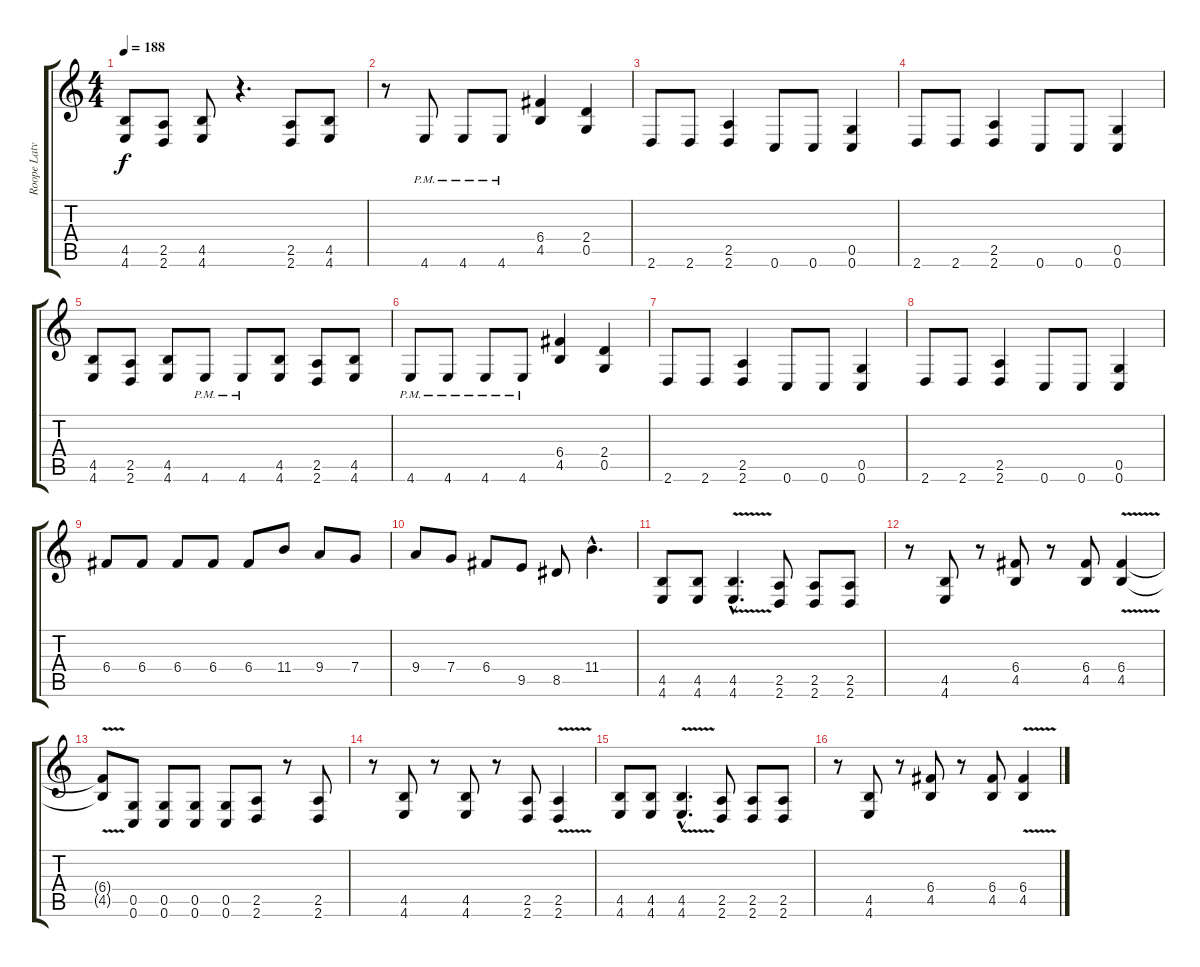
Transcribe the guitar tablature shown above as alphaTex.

\track ("Roope Latvala" "Roope Latv") {instrument distortionguitar}
\staff {score tabs}
\tuning (D4 A3 F3 C3 G2 C2) {hide}
\ts (4 4)
\tempo 188
\clef g2
\ks c
(4.5 4.6).8{dy f} (2.5 2.6).8 (4.5 4.6).8 r.4{d} (2.5 2.6).8 (4.5 4.6).8 |
r.8 4.6{pm}.8 4.6{pm}.8 4.6{pm}.8 (6.4 4.5).4 (2.4 0.5).4 |
2.6.8 2.6.8 (2.5 2.6).4 0.6.8 0.6.8 (0.5 0.6).4 |
2.6.8 2.6.8 (2.5 2.6).4 0.6.8 0.6.8 (0.5 0.6).4 |
(4.5 4.6).8 (2.5 2.6).8 (4.5 4.6).8 4.6{pm}.8 4.6{pm}.8 (4.5 4.6).8 (2.5 2.6).8 (4.5 4.6).8 |
4.6{pm}.8 4.6{pm}.8 4.6{pm}.8 4.6{pm}.8 (6.4 4.5).4 (2.4 0.5).4 |
2.6.8 2.6.8 (2.5 2.6).4 0.6.8 0.6.8 (0.5 0.6).4 |
2.6.8 2.6.8 (2.5 2.6).4 0.6.8 0.6.8 (0.5 0.6).4 |
6.4.8 6.4.8 6.4.8 6.4.8 6.4.8 11.4.8 9.4.8 7.4.8 |
9.4.8 7.4.8 6.4.8 9.5.8 8.5.8 11.4{hac}.4{d} |
(4.5 4.6).8 (4.5 4.6).8 (4.5{hac} 4.6{v hac}).4{d} (2.5 2.6).8 (2.5 2.6).8 (2.5 2.6).8 |
r.8 (4.5 4.6).8 r.8 (6.4 4.5).8 r.8 (6.4 4.5).8 (6.4 4.5{v}).4 |
(6.4{t} 4.5{t}).8 (0.5 0.6).8 (0.5 0.6).8 (0.5 0.6).8 (0.5 0.6).8 (2.5 2.6).8 r.8 (2.5 2.6).8 |
r.8 (4.5 4.6).8 r.8 (4.5 4.6).8 r.8 (2.5 2.6).8 (2.5 2.6{v}).4 |
(4.5 4.6).8 (4.5 4.6).8 (4.5{hac} 4.6{v hac}).4{d} (2.5 2.6).8 (2.5 2.6).8 (2.5 2.6).8 |
r.8 (4.5 4.6).8 r.8 (6.4 4.5).8 r.8 (6.4 4.5).8 (6.4 4.5{v}).4
